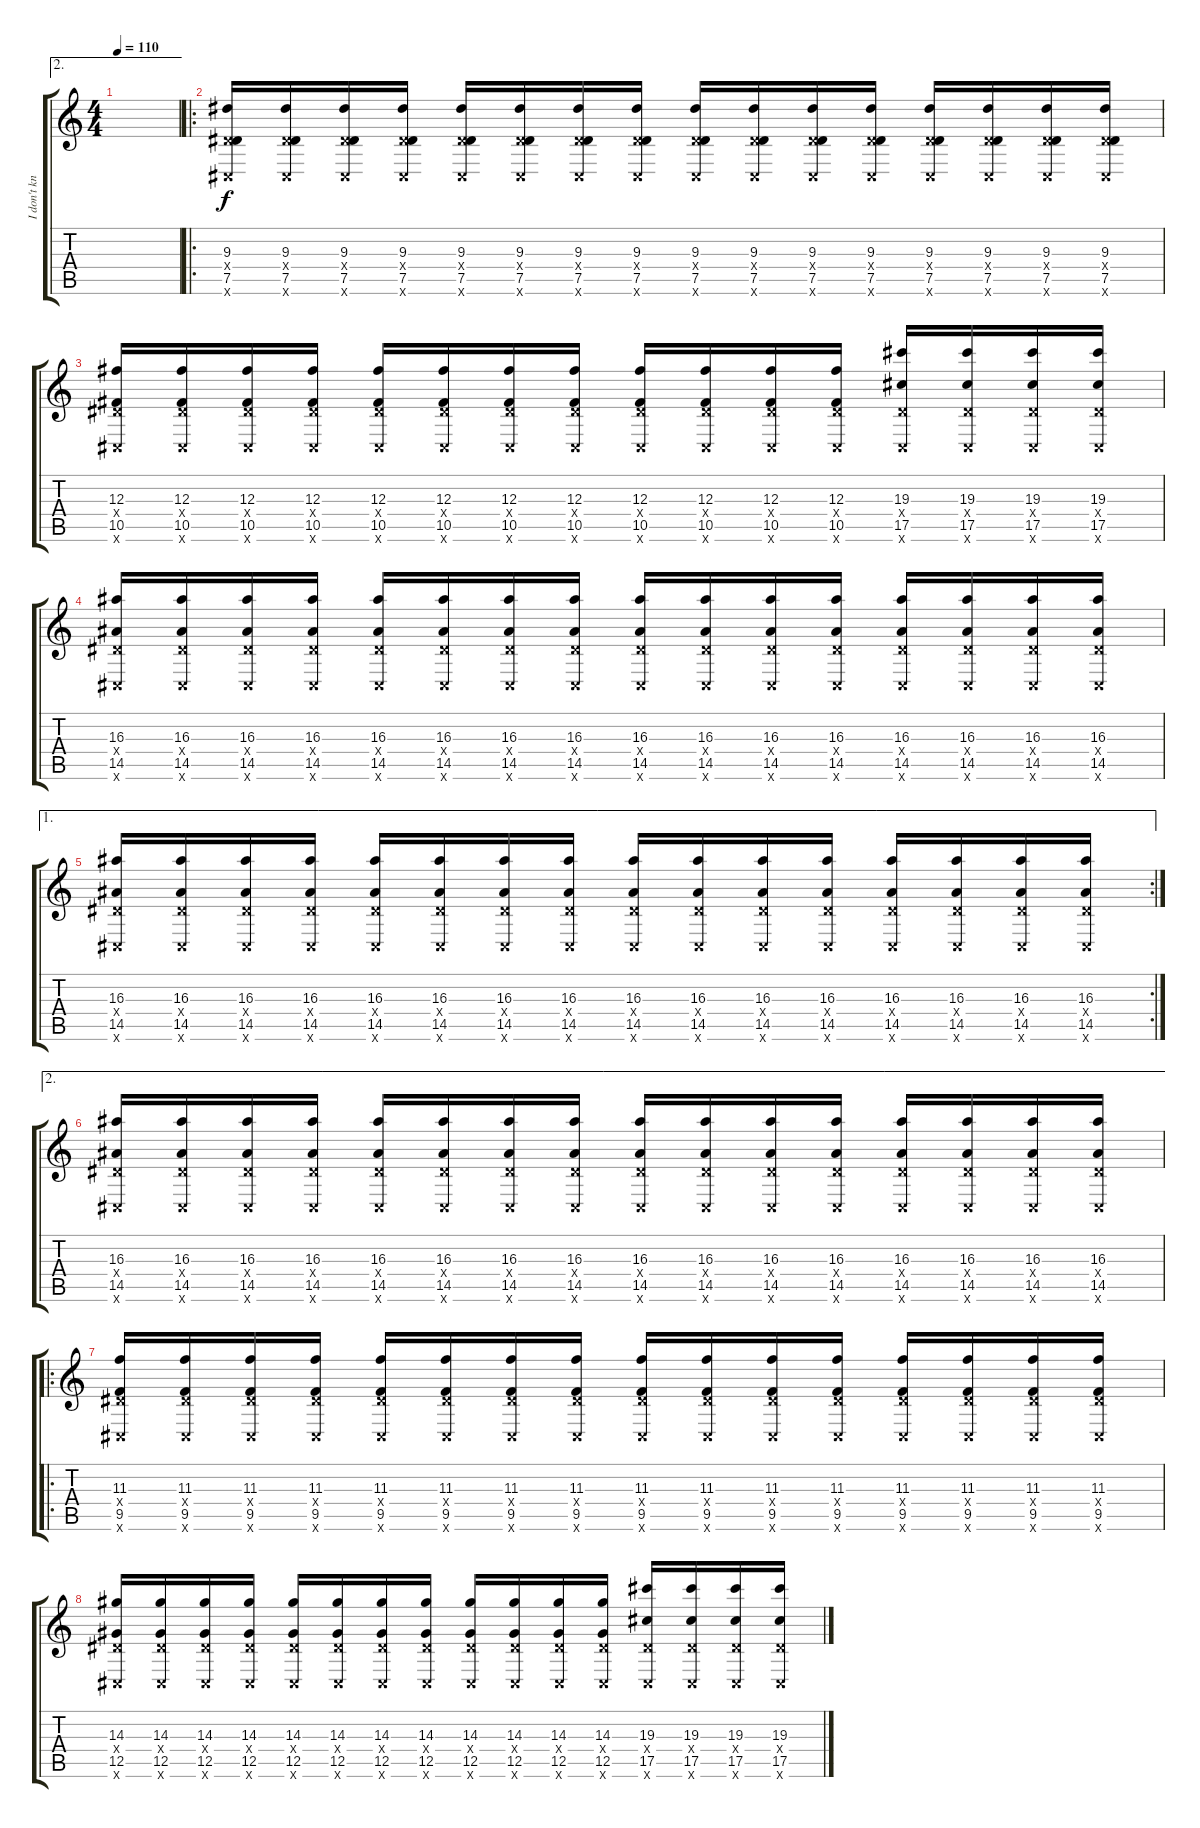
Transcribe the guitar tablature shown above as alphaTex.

\track ("I don't know" "I don't kn") {instrument overdrivenguitar}
\staff {score tabs}
\tuning (Eb4 Bb3 Gb3 Db3 Ab2 Db2) {hide}
\ae 2
\ts (4 4)
\tempo 110
\clef g2
\ks c
|
\ro
(9.3 2.4{x} 7.5 0.6{x}).16 (9.3 2.4{x} 7.5 0.6{x}).16 (9.3 2.4{x} 7.5 0.6{x}).16 (9.3 2.4{x} 7.5 0.6{x}).16 (9.3 2.4{x} 7.5 0.6{x}).16 (9.3 2.4{x} 7.5 0.6{x}).16 (9.3 2.4{x} 7.5 0.6{x}).16 (9.3 2.4{x} 7.5 0.6{x}).16 (9.3 2.4{x} 7.5 0.6{x}).16 (9.3 2.4{x} 7.5 0.6{x}).16 (9.3 2.4{x} 7.5 0.6{x}).16 (9.3 2.4{x} 7.5 0.6{x}).16 (9.3 2.4{x} 7.5 0.6{x}).16 (9.3 2.4{x} 7.5 0.6{x}).16 (9.3 2.4{x} 7.5 0.6{x}).16 (9.3 2.4{x} 7.5 0.6{x}).16 |
(12.3 2.4{x} 10.5 0.6{x}).16 (12.3 2.4{x} 10.5 0.6{x}).16 (12.3 2.4{x} 10.5 0.6{x}).16 (12.3 2.4{x} 10.5 0.6{x}).16 (12.3 2.4{x} 10.5 0.6{x}).16 (12.3 2.4{x} 10.5 0.6{x}).16 (12.3 2.4{x} 10.5 0.6{x}).16 (12.3 2.4{x} 10.5 0.6{x}).16 (12.3 2.4{x} 10.5 0.6{x}).16 (12.3 2.4{x} 10.5 0.6{x}).16 (12.3 2.4{x} 10.5 0.6{x}).16 (12.3 2.4{x} 10.5 0.6{x}).16 (19.3 2.4{x} 17.5 0.6{x}).16 (19.3 2.4{x} 17.5 0.6{x}).16 (19.3 2.4{x} 17.5 0.6{x}).16 (19.3 2.4{x} 17.5 0.6{x}).16 |
(16.3 2.4{x} 14.5 0.6{x}).16 (16.3 2.4{x} 14.5 0.6{x}).16 (16.3 2.4{x} 14.5 0.6{x}).16 (16.3 2.4{x} 14.5 0.6{x}).16 (16.3 2.4{x} 14.5 0.6{x}).16 (16.3 2.4{x} 14.5 0.6{x}).16 (16.3 2.4{x} 14.5 0.6{x}).16 (16.3 2.4{x} 14.5 0.6{x}).16 (16.3 2.4{x} 14.5 0.6{x}).16 (16.3 2.4{x} 14.5 0.6{x}).16 (16.3 2.4{x} 14.5 0.6{x}).16 (16.3 2.4{x} 14.5 0.6{x}).16 (16.3 2.4{x} 14.5 0.6{x}).16 (16.3 2.4{x} 14.5 0.6{x}).16 (16.3 2.4{x} 14.5 0.6{x}).16 (16.3 2.4{x} 14.5 0.6{x}).16 |
\ae 1
\rc 2
(16.3 2.4{x} 14.5 0.6{x}).16 (16.3 2.4{x} 14.5 0.6{x}).16 (16.3 2.4{x} 14.5 0.6{x}).16 (16.3 2.4{x} 14.5 0.6{x}).16 (16.3 2.4{x} 14.5 0.6{x}).16 (16.3 2.4{x} 14.5 0.6{x}).16 (16.3 2.4{x} 14.5 0.6{x}).16 (16.3 2.4{x} 14.5 0.6{x}).16 (16.3 2.4{x} 14.5 0.6{x}).16 (16.3 2.4{x} 14.5 0.6{x}).16 (16.3 2.4{x} 14.5 0.6{x}).16 (16.3 2.4{x} 14.5 0.6{x}).16 (16.3 2.4{x} 14.5 0.6{x}).16 (16.3 2.4{x} 14.5 0.6{x}).16 (16.3 2.4{x} 14.5 0.6{x}).16 (16.3 2.4{x} 14.5 0.6{x}).16 |
\ae 2
(16.3 2.4{x} 14.5 0.6{x}).16 (16.3 2.4{x} 14.5 0.6{x}).16 (16.3 2.4{x} 14.5 0.6{x}).16 (16.3 2.4{x} 14.5 0.6{x}).16 (16.3 2.4{x} 14.5 0.6{x}).16 (16.3 2.4{x} 14.5 0.6{x}).16 (16.3 2.4{x} 14.5 0.6{x}).16 (16.3 2.4{x} 14.5 0.6{x}).16 (16.3 2.4{x} 14.5 0.6{x}).16 (16.3 2.4{x} 14.5 0.6{x}).16 (16.3 2.4{x} 14.5 0.6{x}).16 (16.3 2.4{x} 14.5 0.6{x}).16 (16.3 2.4{x} 14.5 0.6{x}).16 (16.3 2.4{x} 14.5 0.6{x}).16 (16.3 2.4{x} 14.5 0.6{x}).16 (16.3 2.4{x} 14.5 0.6{x}).16 |
\ro
(11.3 2.4{x} 9.5 0.6{x}).16 (11.3 2.4{x} 9.5 0.6{x}).16 (11.3 2.4{x} 9.5 0.6{x}).16 (11.3 2.4{x} 9.5 0.6{x}).16 (11.3 2.4{x} 9.5 0.6{x}).16 (11.3 2.4{x} 9.5 0.6{x}).16 (11.3 2.4{x} 9.5 0.6{x}).16 (11.3 2.4{x} 9.5 0.6{x}).16 (11.3 2.4{x} 9.5 0.6{x}).16 (11.3 2.4{x} 9.5 0.6{x}).16 (11.3 2.4{x} 9.5 0.6{x}).16 (11.3 2.4{x} 9.5 0.6{x}).16 (11.3 2.4{x} 9.5 0.6{x}).16 (11.3 2.4{x} 9.5 0.6{x}).16 (11.3 2.4{x} 9.5 0.6{x}).16 (11.3 2.4{x} 9.5 0.6{x}).16 |
(14.3 2.4{x} 12.5 0.6{x}).16 (14.3 2.4{x} 12.5 0.6{x}).16 (14.3 2.4{x} 12.5 0.6{x}).16 (14.3 2.4{x} 12.5 0.6{x}).16 (14.3 2.4{x} 12.5 0.6{x}).16 (14.3 2.4{x} 12.5 0.6{x}).16 (14.3 2.4{x} 12.5 0.6{x}).16 (14.3 2.4{x} 12.5 0.6{x}).16 (14.3 2.4{x} 12.5 0.6{x}).16 (14.3 2.4{x} 12.5 0.6{x}).16 (14.3 2.4{x} 12.5 0.6{x}).16 (14.3 2.4{x} 12.5 0.6{x}).16 (19.3 2.4{x} 17.5 0.6{x}).16 (19.3 2.4{x} 17.5 0.6{x}).16 (19.3 2.4{x} 17.5 0.6{x}).16 (19.3 2.4{x} 17.5 0.6{x}).16
